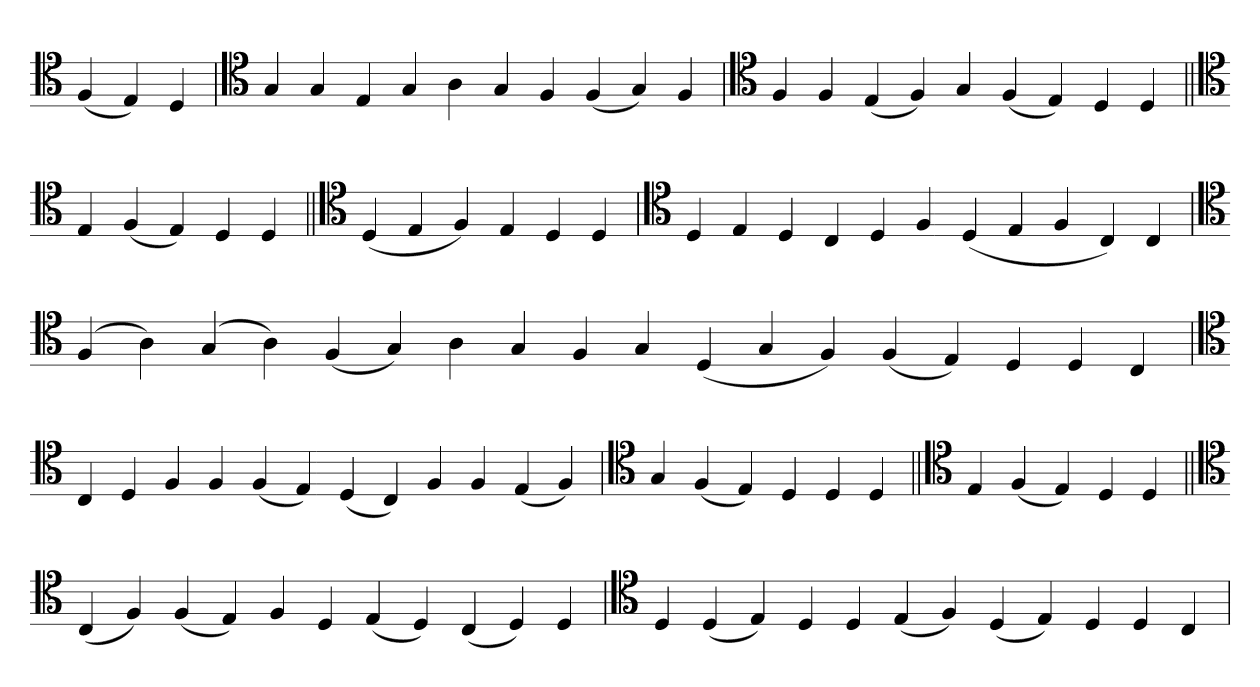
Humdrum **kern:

**kern
*part1
*staff1
*clefC4
=
(4F
4E)
4D
='
*clefC4
4G
4G
4E
4G
4A
4G
4F
(4F
4G)
4F
=`
*clefC4
4F
4F
(4E
4F)
4G
(4F
4E)
4D
4D
=||
*clefC4
4E
(4F
4E)
4D
4D
=||
*clefC4
(4D
4E
4F)
4E
4D
4D
=`
*clefC4
4D
4E
4D
4C
4D
4F
(4D
4E
4F
4C)
4C
='
*clefC4
(4F
4A)
(4G
4A)
(4F
4G)
4A
4G
4F
4G
(4D
4G
4F)
(4F
4E)
4D
4D
4C
=
*clefC4
4C
4D
4F
4F
(4F
4E)
(4D
4C)
4F
4F
(4E
4F)
=`
*clefC4
4G
(4F
4E)
4D
4D
4D
=||
*clefC4
4E
(4F
4E)
4D
4D
=||
*clefC4
(4C
4F)
(4F
4E)
4F
4D
(4E
4D)
(4C
4D)
4D
=`
*clefC4
4D
(4D
4E)
4D
4D
(4E
4F)
(4D
4E)
4D
4D
4C
='
*-
